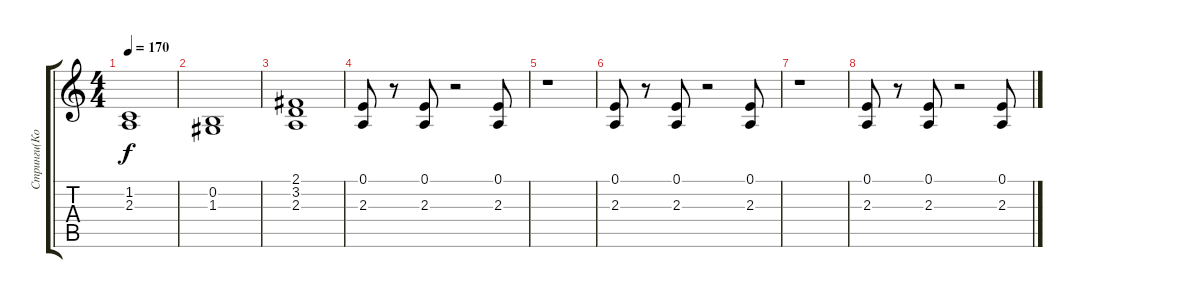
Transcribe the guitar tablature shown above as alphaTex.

\track ("Стринги(Козлов)" "Стринги(Ко") {instrument tremolostrings}
\staff {score tabs}
\tuning (E4 B3 G3 D3 A2 E2) {hide}
\ts (4 4)
\tempo 170
\clef g2
\ks c
(1.2 2.3).1{dy f} |
(0.2 1.3).1 |
(2.1 3.2 2.3).1 |
(0.1 2.3).8 r.8 (0.1 2.3).8 r.2 (0.1 2.3).8 |
r.1 |
(0.1 2.3).8 r.8 (0.1 2.3).8 r.2 (0.1 2.3).8 |
r.1 |
(0.1 2.3).8 r.8 (0.1 2.3).8 r.2 (0.1 2.3).8
